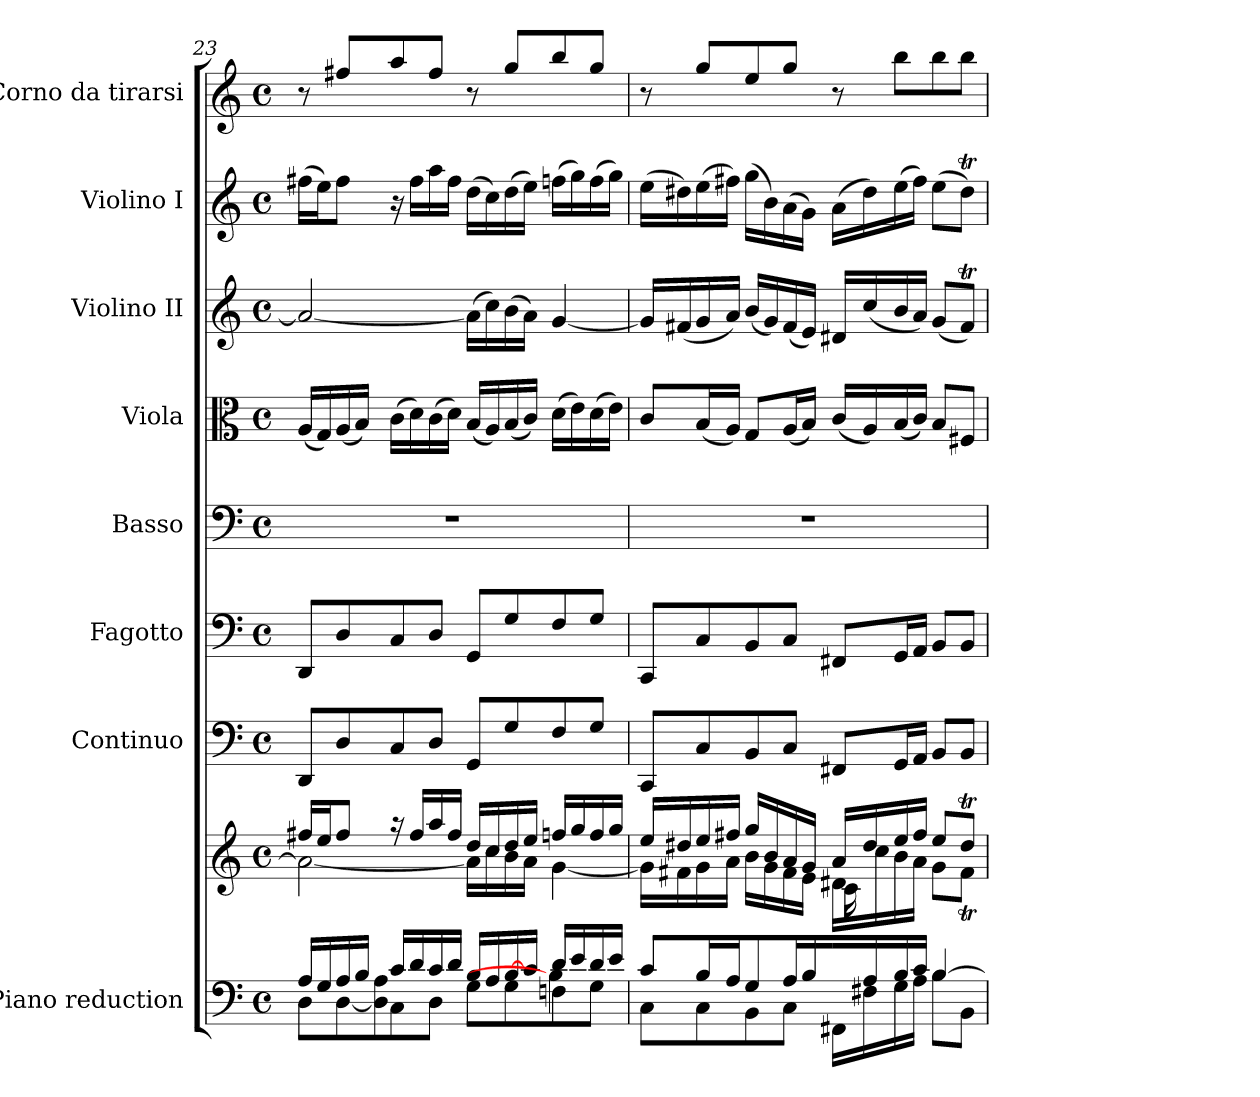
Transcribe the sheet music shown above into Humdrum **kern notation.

**kern	**kern	**kern	**kern	**kern	**kern	**kern	**kern	**kern
*part8	*part8	*part7	*part6	*part5	*part4	*part3	*part2	*part1
*staff9	*staff8	*staff7	*staff6	*staff5	*staff4	*staff3	*staff2	*staff1
*I"Piano reduction	*	*I"Continuo	*I"Fagotto	*I"Basso	*I"Viola	*I"Violino II	*I"Violino I	*I"Corno da tirarsi
*I'Pno	*	*	*	*	*	*	*	*
*clefF4	*clefG2	*clefF4	*clefF4	*clefF4	*clefC3	*clefG2	*clefG2	*clefG2
*	*	*	*	*	*	*	*	*ITrd7c12
*k[]	*k[]	*k[]	*k[]	*k[]	*k[]	*k[]	*k[]	*k[]
*M4/4	*M4/4	*M4/4	*M4/4	*M4/4	*M4/4	*M4/4	*M4/4	*M4/4
*met(c)	*met(c)	*met(c)	*met(c)	*met(c)	*met(c)	*met(c)	*met(c)	*met(c)
=23	=23	=23	=23	=23	=23	=23	=23	=23
*^	*^	*	*	*	*	*	*	*
*	*^	*	*	*	*	*	*	*	*	*
16A/LL	8D\L	4ryy	16ff#X/LL	2a\_	8DD/L	8DD/L	1r	(<16A/LL	2a/_	(>16ff#X\LL	8r
16G/	.	.	16ee/J	.	.	.	.	16G/)	.	16ee\J)	.
16A/	[8D\	.	8ff#/J	.	8D/	8D/	.	(<16A/	.	8ff#\J	8f#X/L
16B/JJ	.	.	.	.	.	.	.	16B/JJ)	.	.	.
16c/LL	8C\	4D\] 4A\	16r	.	8C/	8C/	.	(>16c\LL	.	16r	8a/
16d/	.	.	16ff#/LL	.	.	.	.	16d\)	.	16ff#\LL	.
16c/	8D\J	.	16aa/	.	8D/J	8D/J	.	(>16c\	.	16aa\	8f#/J
16d/JJ	.	.	16ff#/JJ	.	.	.	.	16d\JJ)	.	16ff#\JJ	.
16B/LL	8G\L	4ryy	16dd/LL	16a\LL]	8GG/L	8GG/L	.	(<16B/LL	(>16a\LL]	(>16dd\LL	8r
16A/	.	.	16cc/	16cc\	.	.	.	16A/)	16cc\)	16cc\)	.
[16B/	8G\	.	16dd/	16b\	8G/	8G/	.	(<16B/	(>16b\	(>16dd\	8g/L
16c/JJ	.	.	16ee/JJ	16a\JJ	.	.	.	16c/JJ)	16a\JJ)	16ee\JJ)	.
16d/LL	8Fn\	4B\]	16ffn/LL	[4g\	8F/	8F/	.	(>16d\LL	[4g/	(>16ffn\LL	8b/
16e/	.	.	16gg/	.	.	.	.	16e\)	.	16gg\)	.
16d/	8G\J	.	16ff/	.	8G/J	8G/J	.	(>16d\	.	(>16ff\	8g/J
16e/JJ	.	.	16gg/JJ	.	.	.	.	16e\JJ)	.	16gg\JJ)	.
*	*v	*v	*	*	*	*	*	*	*	*	*
=24	=24	=24	=24	=24	=24	=24	=24	=24	=24	=24
*	*	*	*^	*	*	*	*	*	*	*
8c/L	8C\L	16ee/LL	16g\LL]	2ryy	8CC/L	8CC/L	1r	8c/L	16g/LL]	(>16ee\LL	8r
.	.	16dd#X/	16f#X\	.	.	.	.	.	(<16f#X/	16dd#X\)	.
16B/L	8C\	16ee/	16g\	.	8C/	8C/	.	(<16B/L	16g/	(>16ee\	8g/L
16A/JJ	.	16ff#X/JJ	16a\JJ	.	.	.	.	16A/JJ)	16a/JJ)	16ff#X\JJ)	.
8G/L	8BB\	16gg/LL	16b\LL	.	8BB/	8BB/	.	8G/L	(<16b/LL	(>16gg\LL	8e/
.	.	16b/	16g\	.	.	.	.	.	16g/)	16b\)	.
16A/L	8C\J	16a/	16f#\	.	8C/J	8C/J	.	(<16A/L	(<16f#/	(>16a\	8g/J
16B/JJ	.	16g/JJ	16e\JJ	.	.	.	.	16B/JJ)	16e/JJ)	16g\JJ)	.
16ryy	16FF#X\LL	16a/LL	16d#X\LL	16c\LL	8FF#X/L	8FF#X/L	.	(<16c/LL	16d#X/LL	(>16a\LL	8r
16A/	16F#X\	16dd#/	16cc\	4..ryy	.	.	.	16A/)	(<16cc/	16dd#\)	.
16B/	16G\	16ee/	16b\	.	16GG/L	16GG/L	.	(<16B/	16b/	(>16ee\	8b\L
16c/JJ	16A\JJ	16ff#/JJ	16a\JJ	.	16AA/JJ	16AA/JJ	.	16c/JJ)	16a/JJ)	16ff#\JJ)	.
[4B/	8B\L	8ee/L	8g\L	.	8BB/L	8BB/L	.	8B/L	(<8g/L	(>8ee\L	8b\
.	8BB\J	8dd#t/J	8f#t\J	.	8BB/J	8BB/J	.	8F#X/J	8f#t/J)	8dd#t\J)	8b\J
*v	*v	*	*	*	*	*	*	*	*	*	*
*	*v	*v	*v	*	*	*	*	*	*	*
=	=	=	=	=	=	=	=	=
*-	*-	*-	*-	*-	*-	*-	*-	*-
